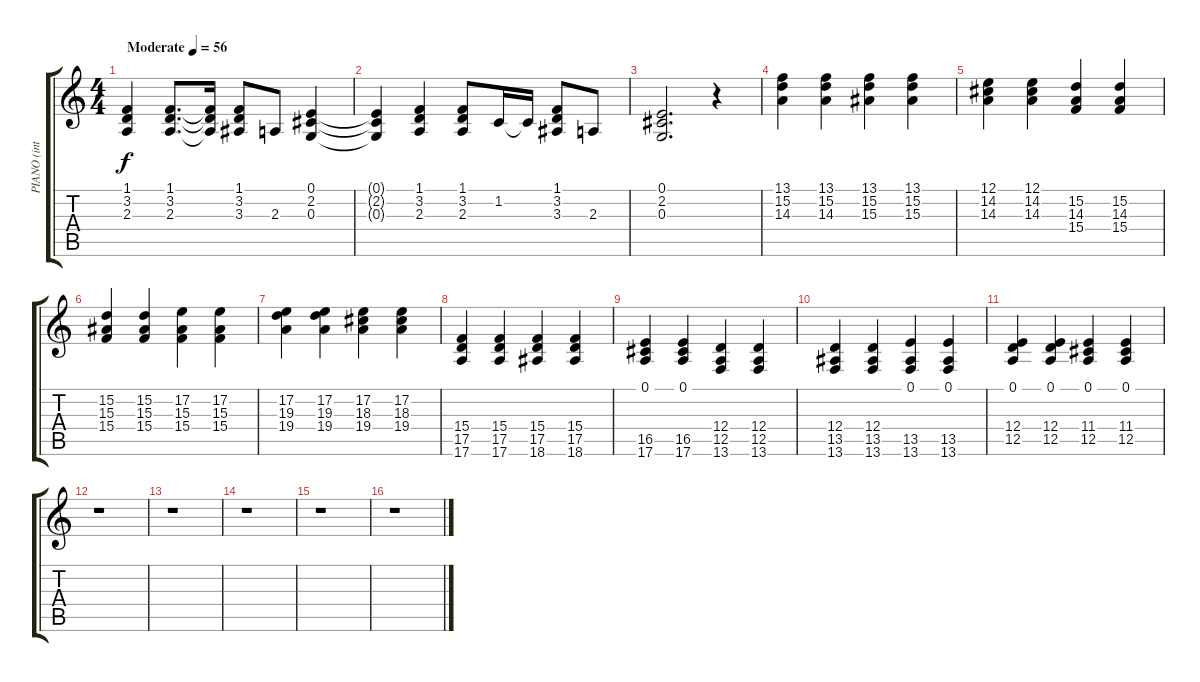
\track ("PIANO (intro)" "PIANO (int") {instrument acousticgrandpiano}
\staff {score tabs}
\tuning (E4 B3 G3 D3 A2 E2) {hide}
\ts (4 4)
\tempo (56 "Moderate")
\clef g2
\ks c
(1.1 3.2 2.3).4{dy f instrument acousticgrandpiano} (1.1 3.2 2.3).8{d} (1.1{t} 3.2{t} 2.3{t}).16 (1.1 3.2 3.3).8 2.3.8 (0.1 2.2 0.3).4 |
(0.1{t} 2.2{t} 0.3{t}).4 (1.1 3.2 2.3).4 (1.1 3.2 2.3).8 1.2.16 1.2{t}.16 (1.1 3.2 3.3).8 2.3.8{volume 14} |
(0.1 2.2 0.3).2{d volume 14} r.4 |
(13.1 15.2 14.3).4{volume 15} (13.1 15.2 14.3).4 (13.1 15.2 15.3).4{volume 14} (13.1 15.2 15.3).4{volume 14} |
(12.1 14.2 14.3).4{volume 14} (12.1 14.2 14.3).4{volume 14} (15.2 14.3 15.4).4{volume 13} (15.2 14.3 15.4).4 |
(15.2 15.3 15.4).4 (15.2 15.3 15.4).4{volume 13} (17.2 15.3 15.4).4 (17.2 15.3 15.4).4 |
(17.2 19.3 19.4).4 (17.2 19.3 19.4).4 (17.2 18.3 19.4).4 (17.2 18.3 19.4).4 |
(15.4 17.5 17.6).4 (15.4 17.5 17.6).4 (15.4 17.5 18.6).4 (15.4 17.5 18.6).4 |
(0.1 16.5 17.6).4 (0.1 16.5 17.6).4 (12.4 12.5 13.6).4 (12.4 12.5 13.6).4 |
(12.4 13.5 13.6).4{volume 14} (12.4 13.5 13.6).4 (0.1 13.5 13.6).4 (0.1 13.5 13.6).4 |
(0.1 12.4 12.5).4 (0.1 12.4 12.5).4 (0.1 11.4 12.5).4 (0.1 11.4 12.5).4 |
r.1 |
r.1 |
r.1 |
r.1 |
r.1
